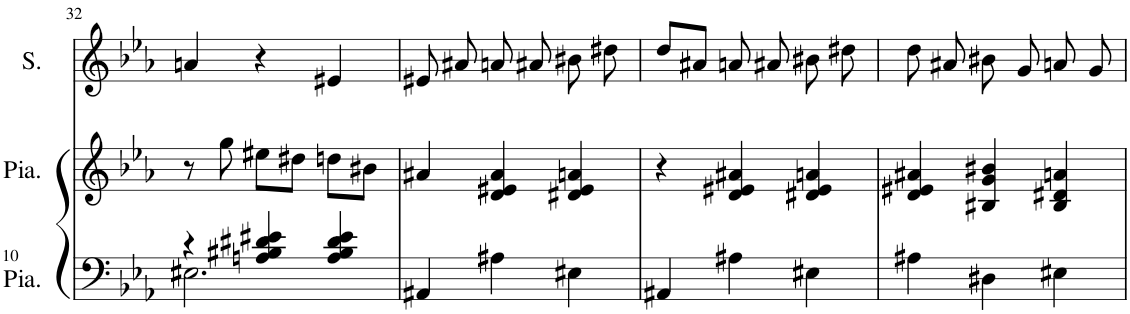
**kern	**kern	**kern
*part3	*part2	*part1
*staff3	*staff2	*staff1
*I"Piano	*I"Piano	*I"Soprano
*I'Pia.	*I'Pia.	*I'S.
!!LO:PB:g=z
*clefF4	*clefG2	*clefG2
*k[b-e-a-]	*k[b-e-a-]	*k[b-e-a-]
*M3/4	*M3/4	*M3/4
=32	=32	=32
*^	*	*
4r	2.E#X\	8r	4an/
.	.	8gg\	.
4An/ 4B#X/ 4d#X/ 4e#X/	.	8ee#X\L	4r
.	.	8dd#X\J	.
4A/ 4B#/ 4d#/ 4e#/	.	8ddn\L	4e#X/
.	.	8b#X\J	.
*v	*v	*	*
=33	=33	=33
4AA#X/	4a#X/	8e#X/
.	.	8a#X/
4A#X\	4d/ 4e#X/ 4a#/	8an/
.	.	8a#X/
4E#X\	4d#X/ 4e#/ 4an/	8b#X\
.	.	8dd#X\
=34	=34	=34
4AA#X/	4r	8dd/L
.	.	8a#X/J
4A#X\	4d/ 4e#X/ 4a#X/	8an/
.	.	8a#X/
4E#X\	4d#X/ 4e#/ 4an/	8b#X\
.	.	8dd#X\
=35	=35	=35
4A#X\	4d/ 4e#X/ 4a#X/	8dd\
.	.	8a#X/
4D#X\	4B#X/ 4g/ 4b#X/	8b#X\
.	.	8g/
4E#X\	4B#/ 4d#X/ 4an/	8an/
.	.	8g/
=	=	=
*-	*-	*-
